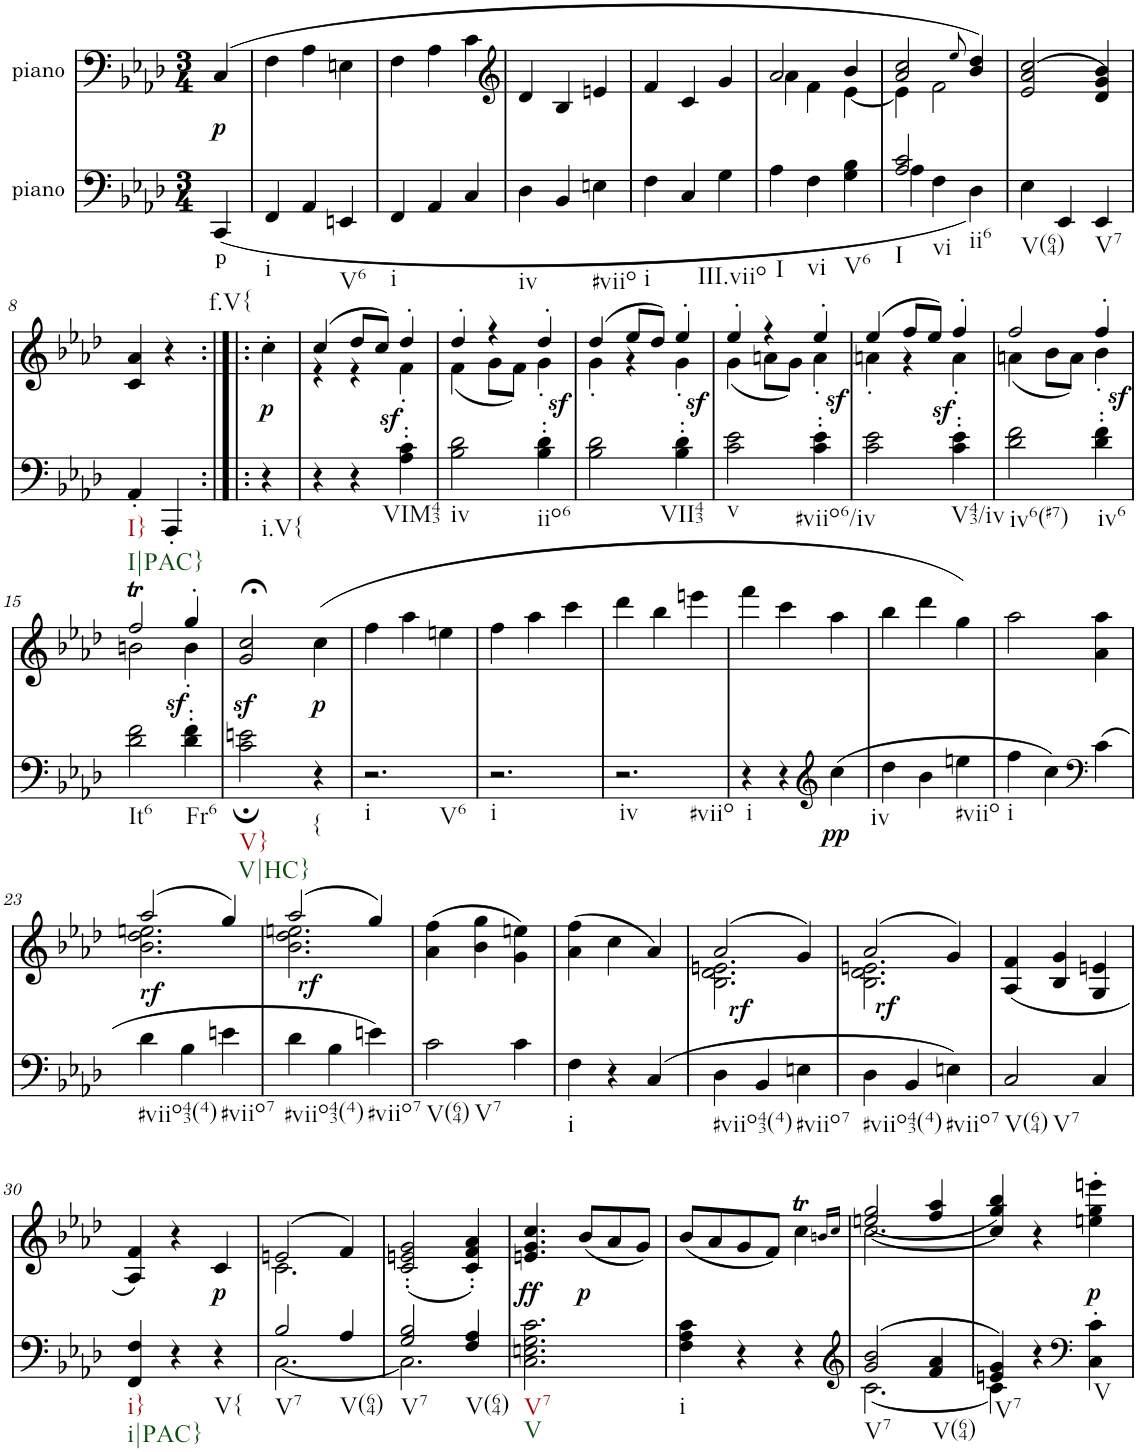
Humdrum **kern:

**kern	**text	**dynam	**kern	**dynam
*part2	*part2	*part2	*part1	*part1
*staff2	*staff2	*staff2	*staff1	*staff1
*I"piano	*	*	*I"piano	*
*I'Pno	*	*	*I'Pno	*
*clefF4	*	*	*clefF4	*
*k[b-e-a-d-]	*	*	*k[b-e-a-d-]	*
*f:	*	*	*f:	*
*M3/4	*	*	*M3/4	*
=	=	=	=	=
!LO:TX:b:t=f.V{	!	!	!	!
!	!LO:LY:b	!	!	!LO:DY:b
(<4CC/	p	.	(4C/	p
=1	=1	=1	=1	=1
!LO:TX:b:t=i	!	!	!	!
4FF/	.	.	4F\	.
4AA-/	.	.	4A-\	.
!LO:TX:b:t=V6	!	!	!	!
4EEn/	.	.	4En\	.
=2	=2	=2	=2	=2
!LO:TX:b:t=i	!	!	!	!
4FF/	.	.	4F\	.
4AA-/	.	.	4A-\	.
4C/	.	.	4c\	.
=3	=3	=3	=3	=3
*	*	*	*clefG2	*
!LO:TX:b:t=iv	!	!	!	!
4D-\	.	.	4d-/	.
4BB-/	.	.	4B-/	.
!LO:TX:b:t=#viio	!	!	!	!
4En\	.	.	4en/	.
=4	=4	=4	=4	=4
!LO:TX:b:t=i	!	!	!	!
4F\	.	.	4f/	.
4C/	.	.	4c/	.
!LO:TX:b:t=III.viio	!	!	!	!
4G\	.	.	4g/	.
=5	=5	=5	=5	=5
*	*	*	*^	*
!LO:TX:b:t=I	!	!	!	!	!
4A-\	.	.	2a-/	4a-\	.
!LO:TX:b:t=vi	!	!	!	!	!
4F\	.	.	.	4f\	.
!LO:TX:b:t=V6	!	!	!	!	!
4G\ 4B-\	.	.	4b-/	[4e-\	.
=6	=6	=6	=6	=6	=6
*^	*	*	*	*	*
!LO:TX:b:t=I	!	!	!	!	!	!
!LO:TX:b:t=vi	!	!	!	!	!	!
2A-/ 2c/	4A-\	.	.	2a-/ 2cc/	4e-\]	.
.	4F\	.	.	.	2f\	.
.	.	.	.	8qee-/	.	.
!LO:TX:b:t=ii6	!	!	!	!	!	!
4ryy	4D-\)	.	.	4b-/ 4dd-/)	.	.
*	*	*	*	*v	*v	*
=7	=7	=7	=7	=7	=7
!LO:TX:b:t=V(64)	!	!	!	!	!
*v	*v	*	*	*	*
4E-\	.	.	(>2e-/ 2a-/ 2cc/	.
4EE-/	.	.	.	.
!LO:TX:b:t=V7	!	!	!	!
4EE-/	.	.	4d-/ 4g/ 4b-/)	.
!!LO:LB:g=z
=8	=8	=8	=8	=8
!LO:TX:b:t=I}	!	!	!	!
!LO:TX:b:t=I|PAC}	!	!	!	!
4AA-'/	.	.	4c/ 4a-/	.
4AAA-'/	.	.	4r	.
=8X1:|!|:	=8X1:|!|:	=8X1:|!|:	=8X1:|!|:	=8X1:|!|:
!LO:TX:b:t=i.V{	!	!	!	!
!	!	!	!	!LO:DY:b
4r	.	.	4cc'\	p
=9	=9	=9	=9	=9
*	*	*	*^	*
4r	.	.	(4cc/	4r	.
4r	.	.	8dd-/L	4r	.
!	!	!	!	!	!LO:DY:b
.	.	.	8cc/J)	.	sf
!LO:TX:b:t=VIM43	!	!	!	!	!
4A-\' 4c\'	.	.	4dd-'/	4f'\	.
=10	=10	=10	=10	=10	=10
!LO:TX:b:t=iv	!	!	!	!	!
2B-\ 2d-\	.	.	4dd-'/	(4f\	.
.	.	.	4r	8g\L	.
.	.	.	.	8f\J)	.
!LO:TX:b:t=iio6	!	!	!	!	!
!	!	!	!	!	!LO:DY:b
4B-\' 4d-\'	.	.	4dd-'/	4g'\	sf
=11	=11	=11	=11	=11	=11
2B-\ 2d-\	.	.	(4dd-/	4g'\	.
.	.	.	8ee-/L	4r	.
.	.	.	8dd-/J)	.	.
!LO:TX:b:t=VII43	!	!	!	!	!
!	!	!	!	!	!LO:DY:b
4B-\' 4d-\'	.	.	4ee-'/	4g'\	sf
=12	=12	=12	=12	=12	=12
!LO:TX:b:t=v	!	!	!	!	!
2c\ 2e-\	.	.	4ee-'/	(4g\	.
.	.	.	4r	8an\L	.
.	.	.	.	8g\J)	.
!LO:TX:b:t=#viio6/iv	!	!	!	!	!
!	!	!	!	!	!LO:DY:b
4c\' 4e-\'	.	.	4ee-'/	4a'\	sf
=13	=13	=13	=13	=13	=13
2c\ 2e-\	.	.	(4ee-/	4an'\	.
.	.	.	8ff/L	4r	.
!	!	!	!	!	!LO:DY:b
.	.	.	8ee-/J)	.	sf
!LO:TX:b:t=V43/iv	!	!	!	!	!
4c\' 4e-\'	.	.	4ff'/	4a'\	.
=14	=14	=14	=14	=14	=14
!LO:TX:b:t=iv6(#7)	!	!	!	!	!
2d-\ 2f\	.	.	2ff/	(4an\	.
.	.	.	.	8b-\L	.
.	.	.	.	8a\J)	.
!LO:TX:b:t=iv6	!	!	!	!	!
!	!	!	!	!	!LO:DY:b
4d-\' 4f\'	.	.	4ff'/	4b-'\	sf
!!LO:LB:g=z	!!
=15	=15	=15	=15	=15	=15
!LO:TX:b:t=It6	!	!	!	!	!
2d-\ 2f\	.	.	2ffT/	2bn\	.
!LO:TX:b:t=Fr6	!	!	!	!	!
!	!	!	!	!	!LO:DY:b
4d-\' 4f\'	.	.	4gg'/	4b'\	sf
=16	=16	=16	=16	=16	=16
!LO:TX:b:t=V}	!	!	!	!	!
!LO:TX:b:t=V|HC}	!	!	!	!	!
*	*	*	*v	*v	*
2c\; 2en\;	.	.	2g/z<;< 2cc/z<;<	.
!LO:TX:b:t={	!	!	!	!
!	!	!	!	!LO:DY:b
4r	.	.	(4cc\	p
=17	=17	=17	=17	=17
!LO:TX:b:t=i	!	!	!	!
!LO:TX:b:t=V6	!	!	!	!
2.r	.	.	4ff\	.
.	.	.	4aa-\	.
.	.	.	4een\	.
=18	=18	=18	=18	=18
!LO:TX:b:t=i	!	!	!	!
2.r	.	.	4ff\	.
.	.	.	4aa-\	.
.	.	.	4ccc\	.
=19	=19	=19	=19	=19
!LO:TX:b:t=iv	!	!	!	!
!LO:TX:b:t=#viio	!	!	!	!
2.r	.	.	4ddd-\	.
.	.	.	4bb-\	.
.	.	.	4eeen\	.
=20	=20	=20	=20	=20
!LO:TX:b:t=i	!	!	!	!
4r	.	.	4fff\	.
4r	.	.	4ccc\	.
*clefG2	*	*	*	*
!	!	!LO:DY:b	!	!
(4cc\	.	pp	4aa-\	.
=21	=21	=21	=21	=21
!LO:TX:b:t=iv	!	!	!	!
4dd-\	.	.	4bb-\	.
4b-\	.	.	4ddd-\	.
!LO:TX:b:t=#viio	!	!	!	!
4een\	.	.	4gg\)	.
=22	=22	=22	=22	=22
!LO:TX:b:t=i	!	!	!	!
4ff\	.	.	2aa-\	.
4cc\)	.	.	.	.
*clefF4	*	*	*	*
(4c\	.	.	4a-\ 4aa-\	.
!!LO:LB:g=z
=23	=23	=23	=23	=23
*	*	*	*^	*
!LO:TX:b:t=#viio43(4)	!	!	!	!	!
!	!	!	!	!	!LO:DY:b
4d-\	.	.	(2aa-/	2.b-\ 2.dd-\ 2.een\	rf
4B-\	.	.	.	.	.
!LO:TX:b:t=#viio7	!	!	!	!	!
4en\	.	.	4gg/)	.	.
=24	=24	=24	=24	=24	=24
!LO:TX:b:t=#viio43(4)	!	!	!	!	!
!	!	!	!	!	!LO:DY:b
4d-\	.	.	(2aa-/	2.b-\ 2.dd-\ 2.een\	rf
4B-\	.	.	.	.	.
!LO:TX:b:t=#viio7	!	!	!	!	!
4en\)	.	.	4gg/)	.	.
*	*	*	*v	*v	*
=25	=25	=25	=25	=25
!LO:TX:b:t=V(64)	!	!	!	!
!LO:TX:b:t=V7	!	!	!	!
2c\	.	.	(4a-\ 4ff\	.
.	.	.	4b-\ 4gg\	.
4c\	.	.	4g\ 4een\)	.
=26	=26	=26	=26	=26
!LO:TX:b:t=i	!	!	!	!
4F\	.	.	(4a-\ 4ff\	.
4r	.	.	4cc\	.
(4C/	.	.	4a-/)	.
=27	=27	=27	=27	=27
*	*	*	*^	*
!LO:TX:b:t=#viio43(4)	!	!	!	!	!
!	!	!LO:DY:a	!	!	!
4D-\	.	rf	(2a-/	2.B-\ 2.d-\ 2.en\	.
4BB-/	.	.	.	.	.
!LO:TX:b:t=#viio7	!	!	!	!	!
4En\	.	.	4g/)	.	.
=28	=28	=28	=28	=28	=28
!LO:TX:b:t=#viio43(4)	!	!	!	!	!
!	!	!	!	!	!LO:DY:b
4D-\	.	.	(2a-/	2.B-\ 2.d-\ 2.en\	rf
4BB-/	.	.	.	.	.
!LO:TX:b:t=#viio7	!	!	!	!	!
4En\)	.	.	4g/)	.	.
*	*	*	*v	*v	*
=29	=29	=29	=29	=29
!LO:TX:b:t=V(64)	!	!	!	!
!LO:TX:b:t=V7	!	!	!	!
2C/	.	.	(4A-/ 4f/	.
.	.	.	4B-/ 4g/	.
4C/	.	.	4G/ 4en/	.
!!LO:LB:g=z
=30	=30	=30	=30	=30
!LO:TX:b:t=i}	!	!	!	!
!LO:TX:b:t=i|PAC}	!	!	!	!
4FF/ 4F/	.	.	4A-/ 4f/)	.
4r	.	.	4r	.
!LO:TX:b:t=V{	!	!	!	!
!	!	!	!	!LO:DY:b
4r	.	.	4c/	p
=31	=31	=31	=31	=31
*^	*	*	*^	*
!LO:TX:b:t=V7	!	!	!	!	!	!
2B-/	[2.C\	.	.	(2en/	2.c\	.
!LO:TX:b:t=V(64)	!	!	!	!	!	!
4A-/	.	.	.	4f/)	.	.
*	*	*	*	*v	*v	*
=32	=32	=32	=32	=32	=32
!LO:TX:b:t=V7	!	!	!	!	!
2G/ 2B-/	2.C\]	.	.	(2c/' 2en/' 2g/'	.
!LO:TX:b:t=V(64)	!	!	!	!	!
4F/ 4A-/	.	.	.	4c/' 4f/' 4a-/')	.
*v	*v	*	*	*	*
=33	=33	=33	=33	=33
!LO:TX:b:t=V7	!	!	!	!
!LO:TX:b:t=V	!	!	!	!
!	!	!	!	!LO:DY:b
2.C\ 2.En\ 2.G\ 2.c\	.	.	4.en/ 4.g/ 4.cc/	ff
!	!	!	!	!LO:DY:b
.	.	.	(8b-/L	p
.	.	.	8a-/	.
.	.	.	8g/J)	.
=34	=34	=34	=34	=34
!LO:TX:b:t=i	!	!	!	!
4F\ 4A-\ 4c\	.	.	(8b-/L	.
.	.	.	8a-/	.
4r	.	.	8g/	.
.	.	.	8f/J)	.
4r	.	.	4cct\	.
.	.	.	16qbn/LL	.
.	.	.	16qcc/JJ	.
=35	=35	=35	=35	=35
*clefG2	*	*	*	*
*^	*	*	*^	*
!LO:TX:b:t=V7	!	!	!	!	!	!
(2g/ 2b-/	[2.c\	.	.	(2een/ 2gg/	[2.cc\	.
!LO:TX:b:t=V(64)	!	!	!	!	!	!
4f/ 4a-/	.	.	.	4ff/ 4aa-/	.	.
=36	=36	=36	=36	=36	=36	=36
!LO:TX:b:t=V7	!	!	!	!	!	!
4en/ 4g/)	4c\]	.	.	4cc/]	4gg/ 4bb-/)	.
4r	2ryy	.	.	4r	2ryy	.
*clefF4	*	*	*	*	*	*
!LO:TX:b:t=V	!	!	!	!	!	!
!	!	!	!	!	!	!LO:DY:b
4C\'> 4c\'>	.	.	.	4een\'> 4gg\'> 4eeen\'>	.	p
*v	*v	*	*	*	*	*
*	*	*	*v	*v	*
=	=	=	=	=
*-	*-	*-	*-	*-
